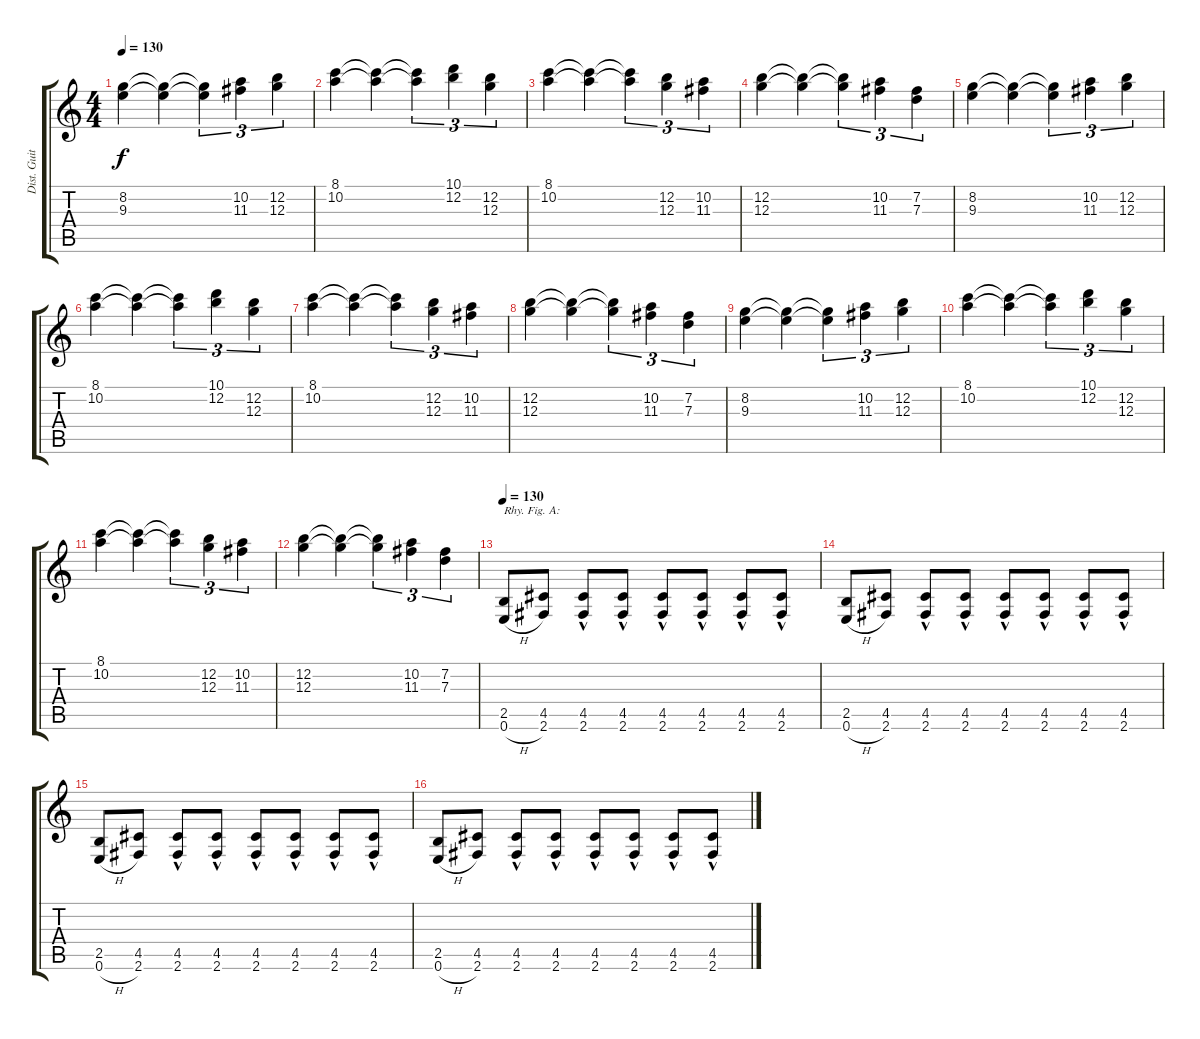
\track ("Dist. Guitar 1" "Dist. Guit") {instrument distortionguitar}
\staff {score tabs}
\tuning (E4 B3 G3 D3 A2 E2) {hide}
\ts (4 4)
\tempo 130
\clef g2
\ks c
(8.2 9.3).4{dy f} (8.2{t} 9.3{t}).4 (8.2{t} 9.3{t}).4{tu (3 2)} (10.2 11.3).4{tu (3 2)} (12.2 12.3).4{tu (3 2)} |
(8.1 10.2).4 (8.1{t} 10.2{t}).4 (8.1{t} 10.2{t}).4{tu (3 2)} (10.1 12.2).4{tu (3 2)} (12.2 12.3).4{tu (3 2)} |
(8.1 10.2).4 (8.1{t} 10.2{t}).4 (8.1{t} 10.2{t}).4{tu (3 2)} (12.2 12.3).4{tu (3 2)} (10.2 11.3).4{tu (3 2)} |
(12.2 12.3).4 (12.2{t} 12.3{t}).4 (12.2{t} 12.3{t}).4{tu (3 2)} (10.2 11.3).4{tu (3 2)} (7.2 7.3).4{tu (3 2)} |
(8.2 9.3).4 (8.2{t} 9.3{t}).4 (8.2{t} 9.3{t}).4{tu (3 2)} (10.2 11.3).4{tu (3 2)} (12.2 12.3).4{tu (3 2)} |
(8.1 10.2).4 (8.1{t} 10.2{t}).4 (8.1{t} 10.2{t}).4{tu (3 2)} (10.1 12.2).4{tu (3 2)} (12.2 12.3).4{tu (3 2)} |
(8.1 10.2).4 (8.1{t} 10.2{t}).4 (8.1{t} 10.2{t}).4{tu (3 2)} (12.2 12.3).4{tu (3 2)} (10.2 11.3).4{tu (3 2)} |
(12.2 12.3).4 (12.2{t} 12.3{t}).4 (12.2{t} 12.3{t}).4{tu (3 2)} (10.2 11.3).4{tu (3 2)} (7.2 7.3).4{tu (3 2)} |
(8.2 9.3).4 (8.2{t} 9.3{t}).4 (8.2{t} 9.3{t}).4{tu (3 2)} (10.2 11.3).4{tu (3 2)} (12.2 12.3).4{tu (3 2)} |
(8.1 10.2).4 (8.1{t} 10.2{t}).4 (8.1{t} 10.2{t}).4{tu (3 2)} (10.1 12.2).4{tu (3 2)} (12.2 12.3).4{tu (3 2)} |
(8.1 10.2).4 (8.1{t} 10.2{t}).4 (8.1{t} 10.2{t}).4{tu (3 2)} (12.2 12.3).4{tu (3 2)} (10.2 11.3).4{tu (3 2)} |
(12.2 12.3).4 (12.2{t} 12.3{t}).4 (12.2{t} 12.3{t}).4{tu (3 2)} (10.2 11.3).4{tu (3 2)} (7.2 7.3).4{tu (3 2)} |
\tempo 130
(2.5 0.6{h}).8{txt "Rhy. Fig. A:" volume 10 instrument distortionguitar} (4.5 2.6).8 (4.5{hac} 2.6{hac}).8 (4.5{hac} 2.6{hac}).8 (4.5{hac} 2.6{hac}).8 (4.5{hac} 2.6{hac}).8 (4.5{hac} 2.6{hac}).8 (4.5{hac} 2.6{hac}).8 |
(2.5 0.6{h}).8 (4.5 2.6).8 (4.5{hac} 2.6{hac}).8 (4.5{hac} 2.6{hac}).8 (4.5{hac} 2.6{hac}).8 (4.5{hac} 2.6{hac}).8 (4.5{hac} 2.6{hac}).8 (4.5{hac} 2.6{hac}).8 |
(2.5 0.6{h}).8 (4.5 2.6).8 (4.5{hac} 2.6{hac}).8 (4.5{hac} 2.6{hac}).8 (4.5{hac} 2.6{hac}).8 (4.5{hac} 2.6{hac}).8 (4.5{hac} 2.6{hac}).8 (4.5{hac} 2.6{hac}).8 |
(2.5 0.6{h}).8 (4.5 2.6).8 (4.5{hac} 2.6{hac}).8 (4.5{hac} 2.6{hac}).8 (4.5{hac} 2.6{hac}).8 (4.5{hac} 2.6{hac}).8 (4.5{hac} 2.6{hac}).8 (4.5{hac} 2.6{hac}).8
